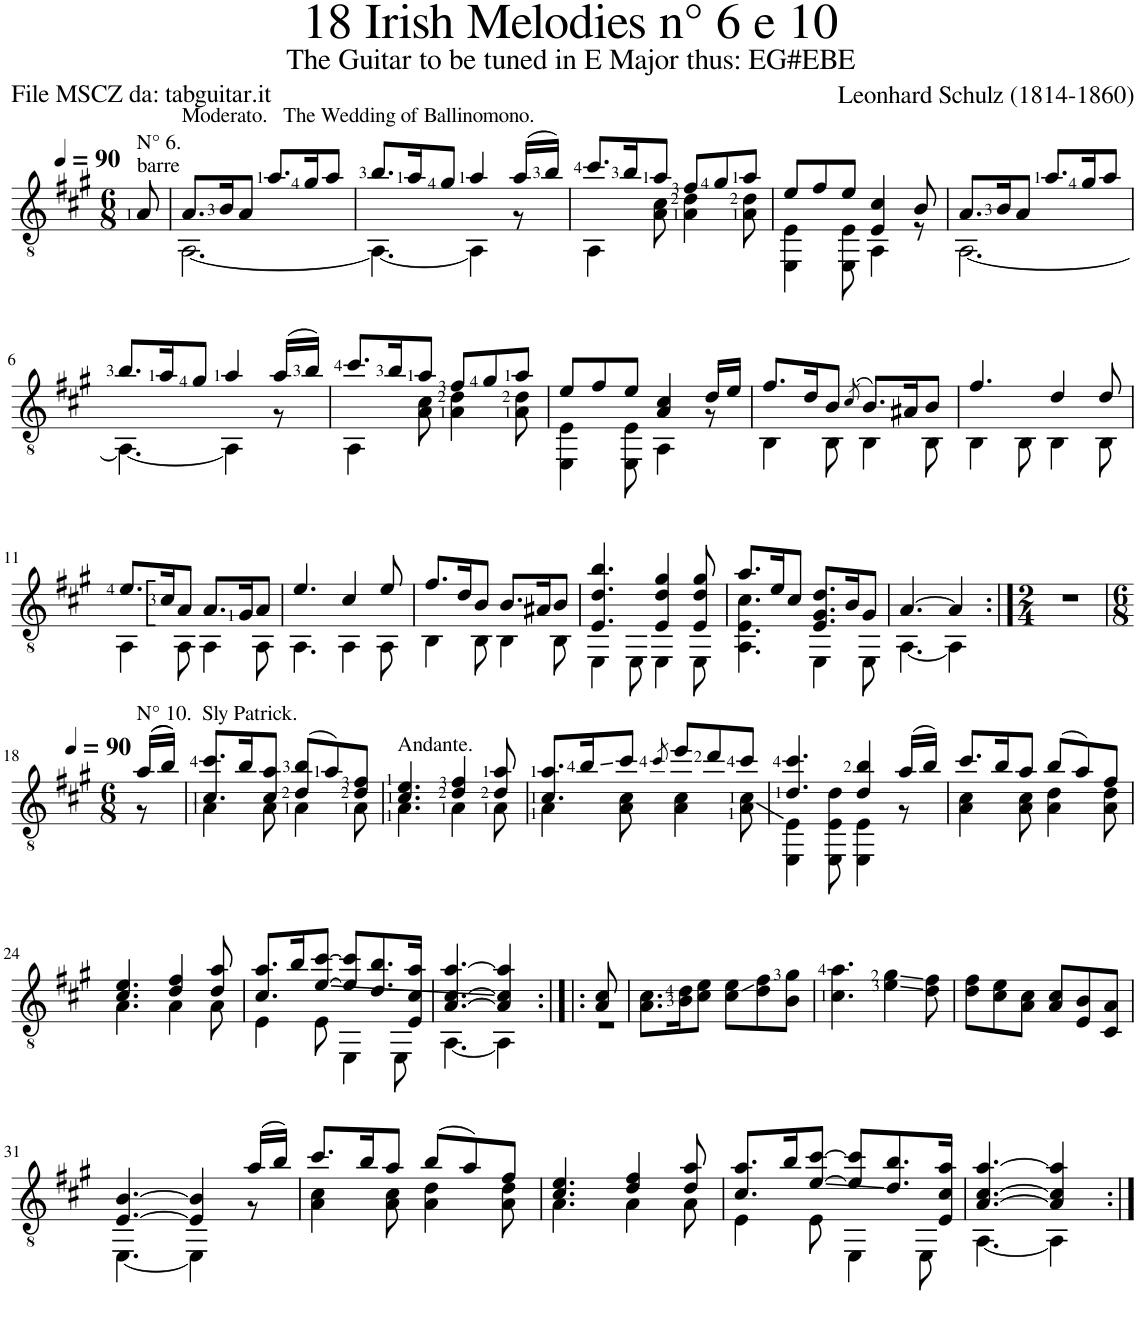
**kern
*part1
*staff1
*I"Guitar
*I'Guit.
*clefGv2
*k[f#c#g#]
*M6/8
*MM90
=
!LO:TX:a:t=N° 6.
!LO:TX:a:t=barre
8A/
=1
*^
!LO:TX:a:t=Moderato.   The Wedding of Ballinomono.	!
8.A/L	[2.AA\
16B/K	.
8A/J	.
8.a/L	.
16g#/K	.
8a/J	.
=2	=2
8.b/L	4.AA\_
16a/K	.
8g#/J	.
4a/	4AA\]
(16a/LL	8r
16b/JJ)	.
=3	=3
8.cc#/L	4AA\
16b/K	.
8a/J	8A\ 8c#\
8f#/L	4A\ 4d\
8g#/	.
8a/J	8A\ 8d\
=4	=4
8e/L	4EE\ 4E\
8f#/	.
8e/J	8EE\ 8E\
4E/ 4c#/	4AA\
8B/	8r
=5	=5
8.A/L	[2.AA\
16B/K	.
8A/J	.
8.a/L	.
16g#/K	.
8a/J	.
!!LO:LB:g=z	!!
=6	=6
8.b/L	4.AA\_
16a/K	.
8g#/J	.
4a/	4AA\]
(16a/LL	8r
16b/JJ)	.
=7	=7
8.cc#/L	4AA\
16b/K	.
8a/J	8A\ 8c#\
8f#/L	4A\ 4d\
8g#/	.
8a/J	8A\ 8d\
=8	=8
8e/L	4EE\ 4E\
8f#/	.
8e/J	8EE\ 8E\
4A/ 4c#/	4AA\
16d/LL	8r
16e/JJ	.
=9	=9
8.f#/L	4BB\
16d/K	.
8B/J	8BB\
(8qc#/	.
8.B/L)	4BB\
16A#X/K	.
8B/J	8BB\
=10	=10
4.f#/	4BB\
.	8BB\
4d/	4BB\
8d/	8BB\
!!LO:LB:g=z	!!
=11	=11
8.e/L	4AA\
16c#:/K	.
8A/J	8AA\
8.A/L	4AA\
16G#/K	.
8A/J	8AA\
=12	=12
4.e/	4.AA\
4c#/	4AA\
8e/	8AA\
=13	=13
8.f#/L	4BB\
16d/K	.
8B/J	8BB\
8.B/L	4BB\
16A#X/K	.
8B/J	8BB\
=14	=14
4.E/ 4.d/ 4.b/	4EE\
.	8EE\
4E/ 4d/ 4g#/	4EE\
8E/ 8d/ 8g#/	8EE\
=15	=15
8.a/L	4.AA\ 4.E\ 4.c#\
16e/K	.
8c#/J	.
8.E/ 8.G#/ 8.d/L	4EE\
16B/K	.
8G#/J	8EE\
=16	=16
[4.A/	[4.AA\
4A/]	4AA\]
*v	*v
=17:|!
*M2/4
2r
!!LO:LB:g=z
=18
*k[f#c#g#]
*M6/8
*MM90
*^
!LO:TX:a:t=N° 10.	!
((16a/LL	8r
16b/JJ))	.
=19	=19
!LO:TX:a:t=Sly Patrick.	!
8.c#/ 8.cc#/L	4A\
16b/K	.
8c#/ 8a/J	8A\
(8d/ 8b/L	4A\
8a/)	.
8d/ 8f#/J	8A\
=20	=20
!LO:TX:a:t=Andante.	!
4.c#/ 4.e/	4.A\
4d/ 4f#/	4A\
8d/ 8a/	8A\
=21	=21
8.c#/ 8.a/L	4A\
16b/K	.
8cc#/J	8A\ 8c#\
8qcc#/	.
8ee/L	4A\ 4c#\
8dd/	.
8cc#/J	8A\ 8c#\
=22	=22
4.d/ 4.cc#/	4EE\ 4E\
.	8EE\ 8E\ 8d\
4d/ 4b/	4EE\ 4E\
(16a/LL	8r
16b/JJ)	.
=23	=23
8.cc#/L	4A\ 4c#\
16b/K	.
8a/J	8A\ 8c#\
(8b/L	4A\ 4d\
8a/)	.
8f#/J	8A\ 8d\
!!LO:LB:g=z	!!
=24	=24
4.c#/ 4.e/	4.A\
4d/ 4f#/	4A\
8d/ 8a/	8A\
=25	=25
8.c#/ 8.a/L	4E\
16b/K	.
[8e/ [8cc#/J	8E\
8e/] 8cc#/]L	4EE\
8.d/ 8.b/	.
.	8EE\
16E/ 16c#/ 16a/Jk	.
=26	=26
[4.A/ [4.c#/ [4.a/	[4.AA\
4A/] 4c#/] 4a/]	4AA\]
=27:|!|:	=27:|!|:
8A/ 8c#/	2.r
2ryy	.
8ryy	.
*v	*v
=28
8.A\ 8.c#\L
16B\ 16d\K
8c#\ 8e\J
8c#\ 8e\L
8d\ 8f#\
8B\ 8g#\J
=29
4.c#\ 4.a\
4e\ 4g#\
8d\ 8f#\
=30
8d\ 8f#\L
8c#\ 8e\
8A\ 8c#\J
8A/ 8c#/L
8E/ 8B/
8C#/ 8A/J
!!LO:LB:g=z
=31
*^
[4.E/ [4.B/	[4.EE\
4E/] 4B/]	4EE\]
(16a/LL	8r
16b/JJ)	.
=32	=32
8.cc#/L	4A\ 4c#\
16b/K	.
8a/J	8A\ 8c#\
(8b/L	4A\ 4d\
8a/)	.
8f#/J	8A\ 8d\
=33	=33
4.c#/ 4.e/	4.A\
4d/ 4f#/	4A\
8d/ 8a/	8A\
=34	=34
8.c#/ 8.a/L	4E\
16b/K	.
[8e/ [8cc#/J	8E\
8e/] 8cc#/]L	4EE\
8.d/ 8.b/	.
.	8EE\
16E/ 16c#/ 16a/Jk	.
=35	=35
[4.A/ [4.c#/ [4.a/	[4.AA\
4A/] 4c#/] 4a/]	4AA\]
*v	*v
=:|!
*-
